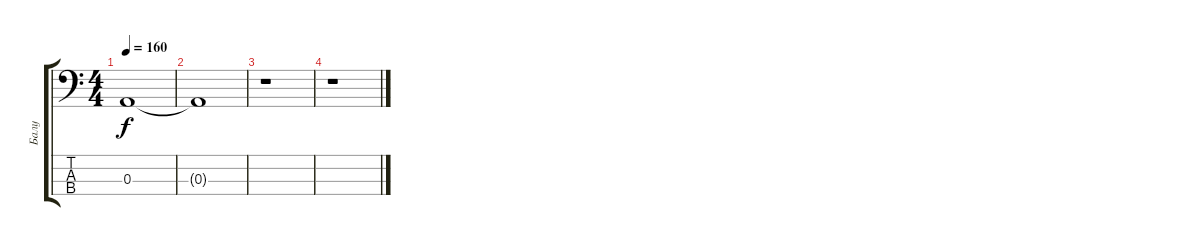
\track ("Балу" "Балу") {instrument electricbasspick}
\staff {score tabs}
\tuning (G2 D2 A1 E1) {hide}
\ts (4 4)
\tempo 160
\clef f4
\ks c
0.3.1{dy f} |
0.3{t}.1 |
r.1 |
r.1
